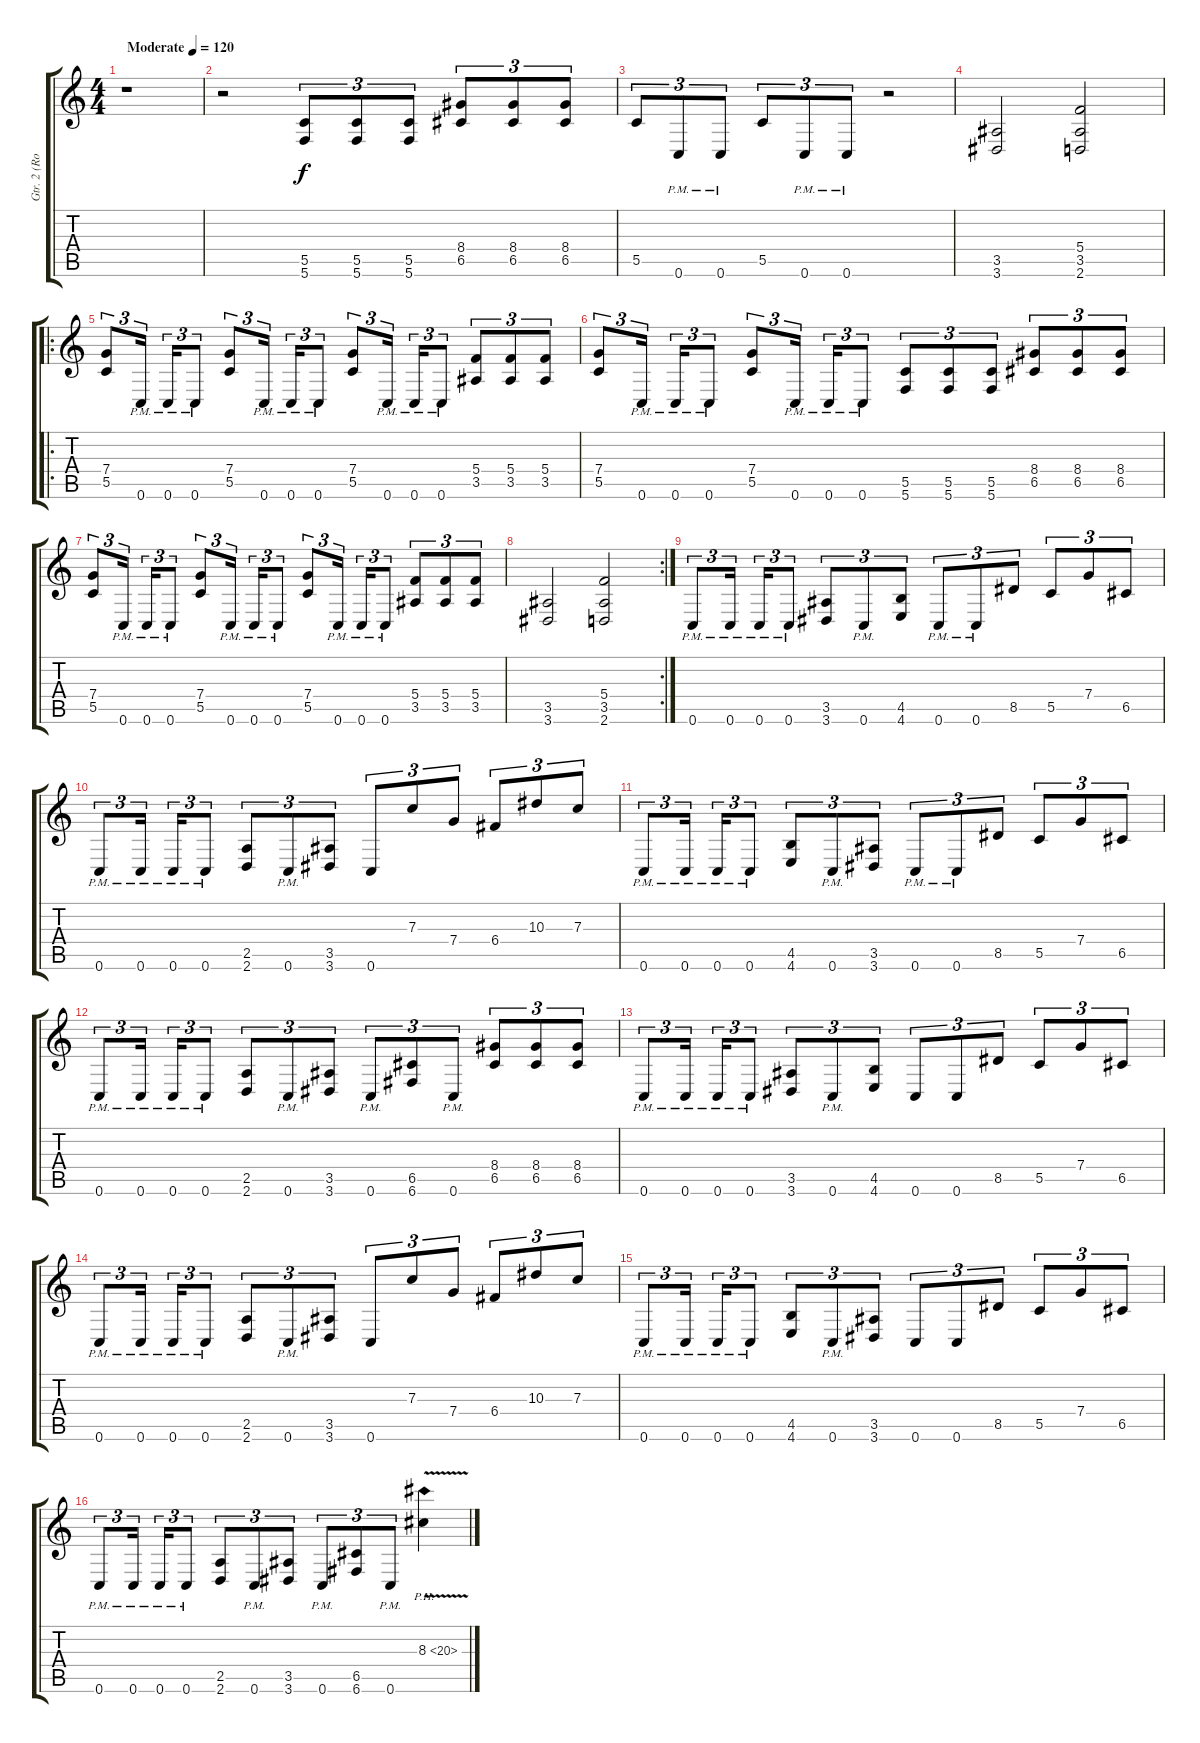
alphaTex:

\track ("Gtr. 2 (Roope Latvala)" "Gtr. 2 (Ro") {instrument distortionguitar}
\staff {score tabs}
\tuning (D4 A3 F3 C3 G2 C2) {hide}
\ts (4 4)
\tempo (120 "Moderate")
\clef g2
\ks c
r.1{dy f instrument distortionguitar} |
r.2 (5.5 5.6).8{tu (3 2)} (5.5 5.6).8{tu (3 2)} (5.5 5.6).8{tu (3 2)} (8.4 6.5).8{tu (3 2)} (8.4 6.5).8{tu (3 2)} (8.4 6.5).8{tu (3 2)} |
5.5.8{tu (3 2)} 0.6{pm}.8{tu (3 2)} 0.6{pm}.8{tu (3 2)} 5.5.8{tu (3 2)} 0.6{pm}.8{tu (3 2)} 0.6{pm}.8{tu (3 2)} r.2 |
(3.5 3.6).2 (5.4 3.5 2.6).2 |
\ro
(7.4 5.5).8{tu (3 2)} 0.6{pm}.16{tu (3 2) beam splitsecondary} 0.6{pm}.16{tu (3 2)} 0.6{pm}.8{tu (3 2)} (7.4 5.5).8{tu (3 2)} 0.6{pm}.16{tu (3 2) beam splitsecondary} 0.6{pm}.16{tu (3 2)} 0.6{pm}.8{tu (3 2)} (7.4 5.5).8{tu (3 2)} 0.6{pm}.16{tu (3 2) beam splitsecondary} 0.6{pm}.16{tu (3 2)} 0.6{pm}.8{tu (3 2)} (5.4 3.5).8{tu (3 2)} (5.4 3.5).8{tu (3 2)} (5.4 3.5).8{tu (3 2)} |
(7.4 5.5).8{tu (3 2)} 0.6{pm}.16{tu (3 2) beam splitsecondary} 0.6{pm}.16{tu (3 2)} 0.6{pm}.8{tu (3 2)} (7.4 5.5).8{tu (3 2)} 0.6{pm}.16{tu (3 2) beam splitsecondary} 0.6{pm}.16{tu (3 2)} 0.6{pm}.8{tu (3 2)} (5.5 5.6).8{tu (3 2)} (5.5 5.6).8{tu (3 2)} (5.5 5.6).8{tu (3 2)} (8.4 6.5).8{tu (3 2)} (8.4 6.5).8{tu (3 2)} (8.4 6.5).8{tu (3 2)} |
(7.4 5.5).8{tu (3 2)} 0.6{pm}.16{tu (3 2) beam splitsecondary} 0.6{pm}.16{tu (3 2)} 0.6{pm}.8{tu (3 2)} (7.4 5.5).8{tu (3 2)} 0.6{pm}.16{tu (3 2) beam splitsecondary} 0.6{pm}.16{tu (3 2)} 0.6{pm}.8{tu (3 2)} (7.4 5.5).8{tu (3 2)} 0.6{pm}.16{tu (3 2) beam splitsecondary} 0.6{pm}.16{tu (3 2)} 0.6{pm}.8{tu (3 2)} (5.4 3.5).8{tu (3 2)} (5.4 3.5).8{tu (3 2)} (5.4 3.5).8{tu (3 2)} |
\rc 2
(3.5 3.6).2 (5.4 3.5 2.6).2 |
0.6{pm}.8{tu (3 2)} 0.6{pm}.16{tu (3 2) beam splitsecondary} 0.6{pm}.16{tu (3 2)} 0.6{pm}.8{tu (3 2)} (3.5 3.6).8{tu (3 2)} 0.6{pm}.8{tu (3 2)} (4.5 4.6).8{tu (3 2)} 0.6{pm}.8{tu (3 2)} 0.6{pm}.8{tu (3 2)} 8.5.8{tu (3 2)} 5.5.8{tu (3 2)} 7.4.8{tu (3 2)} 6.5.8{tu (3 2)} |
0.6{pm}.8{tu (3 2)} 0.6{pm}.16{tu (3 2) beam splitsecondary} 0.6{pm}.16{tu (3 2)} 0.6{pm}.8{tu (3 2)} (2.5 2.6).8{tu (3 2)} 0.6{pm}.8{tu (3 2)} (3.5 3.6).8{tu (3 2)} 0.6.8{tu (3 2)} 7.3.8{tu (3 2)} 7.4.8{tu (3 2)} 6.4.8{tu (3 2)} 10.3.8{tu (3 2)} 7.3.8{tu (3 2)} |
0.6{pm}.8{tu (3 2)} 0.6{pm}.16{tu (3 2) beam splitsecondary} 0.6{pm}.16{tu (3 2)} 0.6{pm}.8{tu (3 2)} (4.5 4.6).8{tu (3 2)} 0.6{pm}.8{tu (3 2)} (3.5 3.6).8{tu (3 2)} 0.6{pm}.8{tu (3 2)} 0.6{pm}.8{tu (3 2)} 8.5.8{tu (3 2)} 5.5.8{tu (3 2)} 7.4.8{tu (3 2)} 6.5.8{tu (3 2)} |
0.6{pm}.8{tu (3 2)} 0.6{pm}.16{tu (3 2) beam splitsecondary} 0.6{pm}.16{tu (3 2)} 0.6{pm}.8{tu (3 2)} (2.5 2.6).8{tu (3 2)} 0.6{pm}.8{tu (3 2)} (3.5 3.6).8{tu (3 2)} 0.6{pm}.8{tu (3 2)} (6.5 6.6).8{tu (3 2)} 0.6{pm}.8{tu (3 2)} (8.4 6.5).8{tu (3 2)} (8.4 6.5).8{tu (3 2)} (8.4 6.5).8{tu (3 2)} |
0.6{pm}.8{tu (3 2)} 0.6{pm}.16{tu (3 2) beam splitsecondary} 0.6{pm}.16{tu (3 2)} 0.6{pm}.8{tu (3 2)} (3.5 3.6).8{tu (3 2)} 0.6{pm}.8{tu (3 2)} (4.5 4.6).8{tu (3 2)} 0.6.8{tu (3 2)} 0.6.8{tu (3 2)} 8.5.8{tu (3 2)} 5.5.8{tu (3 2)} 7.4.8{tu (3 2)} 6.5.8{tu (3 2)} |
0.6{pm}.8{tu (3 2)} 0.6{pm}.16{tu (3 2) beam splitsecondary} 0.6{pm}.16{tu (3 2)} 0.6{pm}.8{tu (3 2)} (2.5 2.6).8{tu (3 2)} 0.6{pm}.8{tu (3 2)} (3.5 3.6).8{tu (3 2)} 0.6.8{tu (3 2)} 7.3.8{tu (3 2)} 7.4.8{tu (3 2)} 6.4.8{tu (3 2)} 10.3.8{tu (3 2)} 7.3.8{tu (3 2)} |
0.6{pm}.8{tu (3 2)} 0.6{pm}.16{tu (3 2) beam splitsecondary} 0.6{pm}.16{tu (3 2)} 0.6{pm}.8{tu (3 2)} (4.5 4.6).8{tu (3 2)} 0.6{pm}.8{tu (3 2)} (3.5 3.6).8{tu (3 2)} 0.6.8{tu (3 2)} 0.6.8{tu (3 2)} 8.5.8{tu (3 2)} 5.5.8{tu (3 2)} 7.4.8{tu (3 2)} 6.5.8{tu (3 2)} |
0.6{pm}.8{tu (3 2)} 0.6{pm}.16{tu (3 2) beam splitsecondary} 0.6{pm}.16{tu (3 2)} 0.6{pm}.8{tu (3 2)} (2.5 2.6).8{tu (3 2)} 0.6{pm}.8{tu (3 2)} (3.5 3.6).8{tu (3 2)} 0.6{pm}.8{tu (3 2)} (6.5 6.6).8{tu (3 2)} 0.6{pm}.8{tu (3 2)} 8.3{ph 12 v}.4
